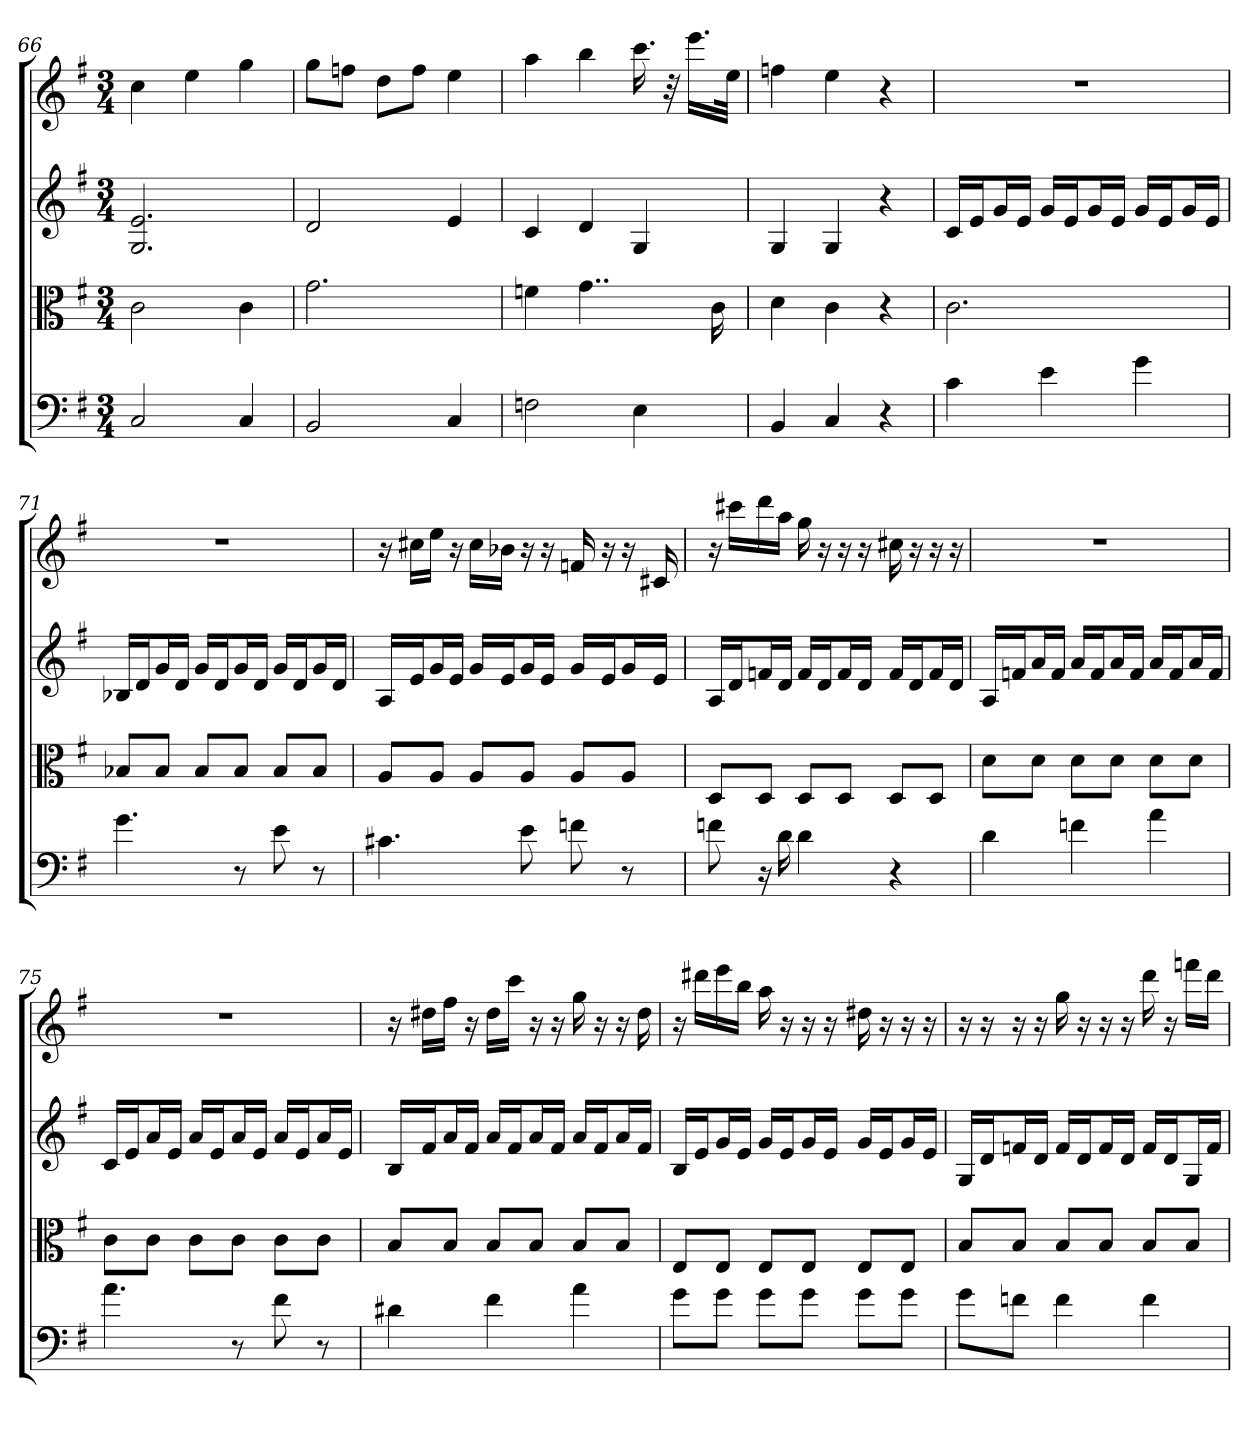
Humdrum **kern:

**kern	**kern	**kern	**kern
*part4	*part3	*part2	*part1
*staff4	*staff3	*staff2	*staff1
*clefF4	*clefC3	*clefG2	*clefG2
*k[f#]	*k[f#]	*k[f#]	*k[f#]
*G:	*G:	*G:	*G:
*M3/4	*M3/4	*M3/4	*M3/4
=66	=66	=66	=66
2C	2c	2.G 2.e	4cc
.	.	.	4ee
4C	4c	.	4gg
=67	=67	=67	=67
2BB	2.g	2d	8gg\L
.	.	.	8ffn\J
.	.	.	8dd\L
.	.	.	8ff\J
4C	.	4e	4ee
=68	=68	=68	=68
2Fn	4fn	4c	4aa
.	4..g	4d	4bb
4E	.	4G	16.ccc
.	.	.	32r
.	.	.	16.eee\LL
.	16c	.	.
.	.	.	32ee\JJk
=69	=69	=69	=69
4BB	4d	4G	4ffn
4C	4c	4G	4ee
4r	4r	4r	4r
=70	=70	=70	=70
4c	2.c	16c/LL	2.r
.	.	16e/J	.
.	.	16g/L	.
.	.	16e/JJ	.
4e	.	16g/LL	.
.	.	16e/J	.
.	.	16g/L	.
.	.	16e/JJ	.
4g	.	16g/LL	.
.	.	16e/J	.
.	.	16g/L	.
.	.	16e/JJ	.
=71	=71	=71	=71
4.g	8B-X/L	16B-X/LL	2.r
.	.	16d/J	.
.	8B-/J	16g/L	.
.	.	16d/JJ	.
.	8B-/L	16g/LL	.
.	.	16d/J	.
8r	8B-/J	16g/L	.
.	.	16d/JJ	.
8e	8B-/L	16g/LL	.
.	.	16d/J	.
8r	8B-/J	16g/L	.
.	.	16d/JJ	.
=72	=72	=72	=72
4.c#X	8A/L	16A/LL	16r
.	.	16e/J	16cc#X\LL
.	8A/J	16g/L	16ee\JJ
.	.	16e/JJ	16r
.	8A/L	16g/LL	16cc#\LL
.	.	16e/J	16b-X\JJ
8e	8A/J	16g/L	16r
.	.	16e/JJ	16r
8fn	8A/L	16g/LL	16fn
.	.	16e/J	16r
8r	8A/J	16g/L	16r
.	.	16e/JJ	16c#X
=73	=73	=73	=73
8fn	8D/L	16A/LL	16r
.	.	16d/J	16ccc#X\LL
16r	8D/J	16fn/L	16ddd\
16d	.	16d/JJ	16aa\JJ
4d	8D/L	16f/LL	16gg
.	.	16d/J	16r
.	8D/J	16f/L	16r
.	.	16d/JJ	16r
4r	8D/L	16f/LL	16cc#X
.	.	16d/J	16r
.	8D/J	16f/L	16r
.	.	16d/JJ	16r
=74	=74	=74	=74
4d	8d\L	16A/LL	2.r
.	.	16fn/J	.
.	8d\J	16a/L	.
.	.	16f/JJ	.
4fn	8d\L	16a/LL	.
.	.	16f/J	.
.	8d\J	16a/L	.
.	.	16f/JJ	.
4a	8d\L	16a/LL	.
.	.	16f/J	.
.	8d\J	16a/L	.
.	.	16f/JJ	.
=75	=75	=75	=75
4.a	8c\L	16c/LL	2.r
.	.	16e/J	.
.	8c\J	16a/L	.
.	.	16e/JJ	.
.	8c\L	16a/LL	.
.	.	16e/J	.
8r	8c\J	16a/L	.
.	.	16e/JJ	.
8f#	8c\L	16a/LL	.
.	.	16e/J	.
8r	8c\J	16a/L	.
.	.	16e/JJ	.
=76	=76	=76	=76
4d#X	8B/L	16B/LL	16r
.	.	16f#/J	16dd#X\LL
.	8B/J	16a/L	16ff#\JJ
.	.	16f#/JJ	16r
4f#	8B/L	16a/LL	16dd#\LL
.	.	16f#/J	16ccc\JJ
.	8B/J	16a/L	16r
.	.	16f#/JJ	16r
4a	8B/L	16a/LL	16gg
.	.	16f#/J	16r
.	8B/J	16a/L	16r
.	.	16f#/JJ	16dd#
=77	=77	=77	=77
8g\L	8E/L	16B/LL	16r
.	.	16e/J	16ddd#X\LL
8g\J	8E/J	16g/L	16eee\
.	.	16e/JJ	16bb\JJ
8g\L	8E/L	16g/LL	16aa
.	.	16e/J	16r
8g\J	8E/J	16g/L	16r
.	.	16e/JJ	16r
8g\L	8E/L	16g/LL	16dd#X
.	.	16e/J	16r
8g\J	8E/J	16g/L	16r
.	.	16e/JJ	16r
=78	=78	=78	=78
8g\L	8B/L	16G/LL	16r
.	.	16d/J	16r
8fn\J	8B/J	16fn/L	16r
.	.	16d/JJ	16r
4f	8B/L	16f/LL	16gg
.	.	16d/J	16r
.	8B/J	16f/L	16r
.	.	16d/JJ	16r
4f	8B/L	16f/LL	16ddd
.	.	16d/J	16r
.	8B/J	16G/L	16fffn\LL
.	.	16f/JJ	16ddd\JJ
=	=	=	=
*-	*-	*-	*-
